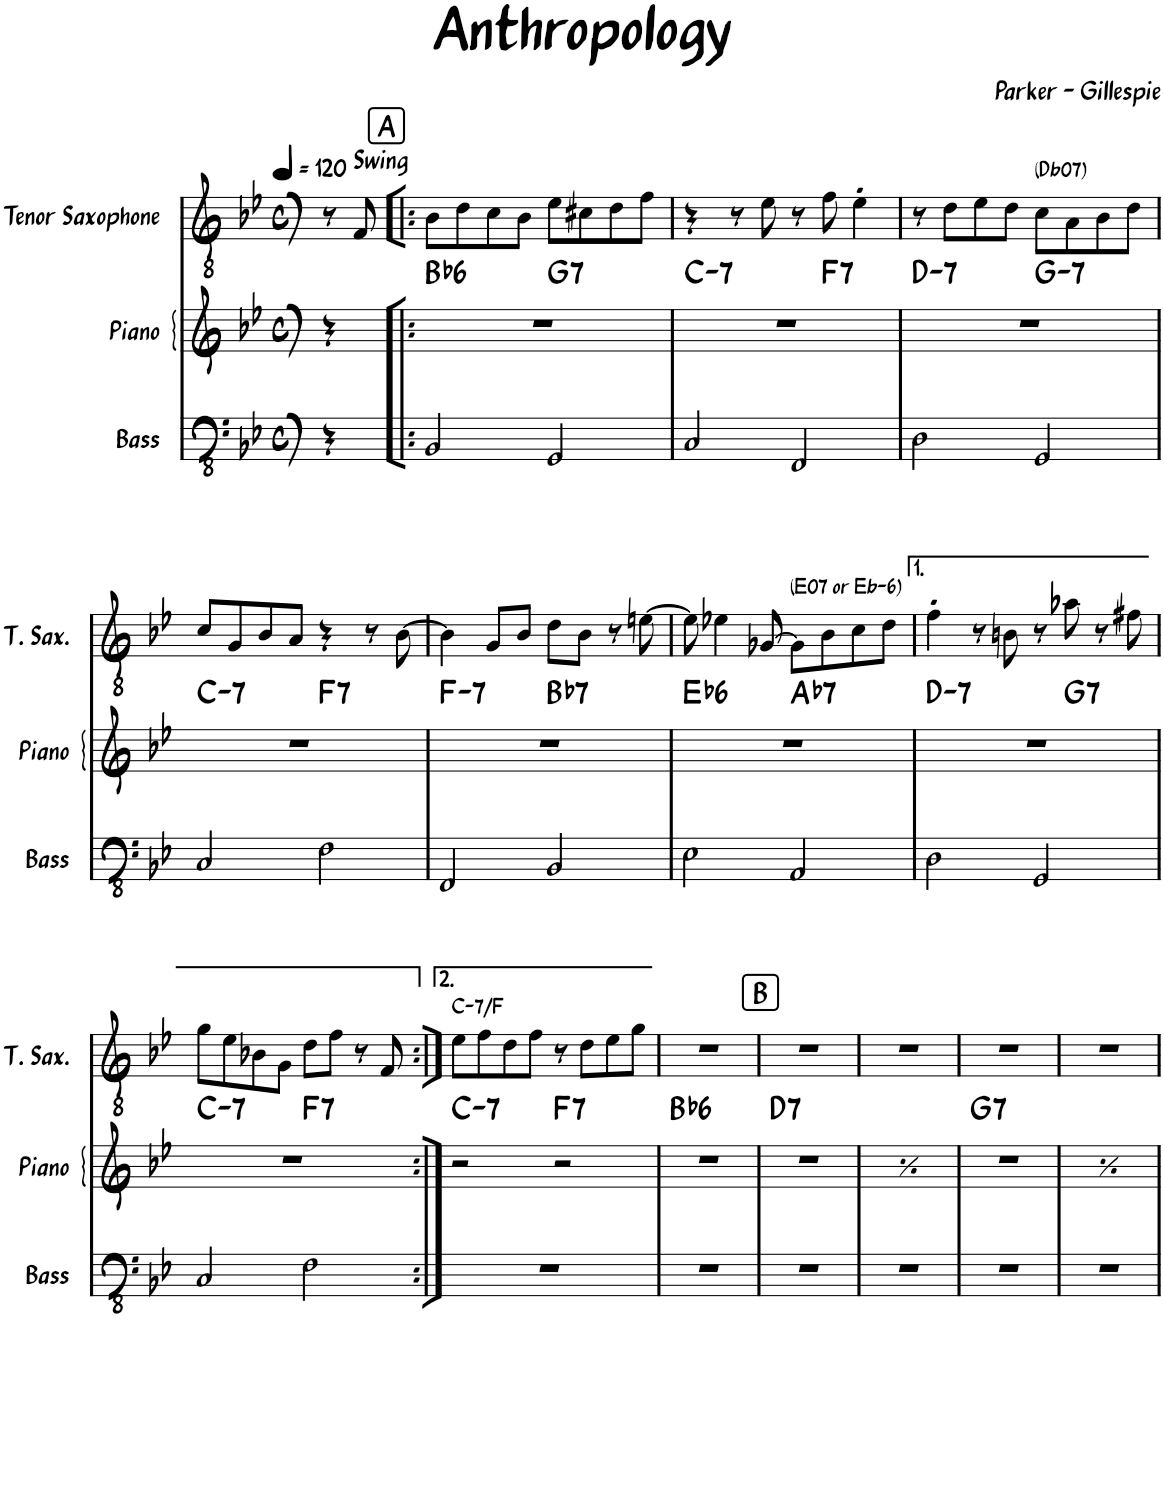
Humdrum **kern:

**kern	**kern	**harte	**kern
*part3	*part2	*part2	*part1
*staff3	*staff2	*	*staff1
*I"Bass	*I"Piano	*	*I"Tenor Saxophone
*I'Bass	*I'Piano	*	*I'T. Sax.
*clefFv4	*clefG2	*	*clefGv2
*	*	*	*ITrd8c14
*k[b-e-]	*k[b-e-]	*	*k[b-e-]
*M4/4	*M4/4	*	*M4/4
*met(c)	*met(c)	*	*met(c)
*MM120	*MM120	*	*MM120
=	=	=	=
4r	4r	.	8r
!	!	!	!LO:TX:a:B:t=Swing
.	.	.	8F/
!!LO:REH:place=s1:a:B:rj:fs=14:t=A
=1!|:	=1!|:	=1!|:	=1!|:
!	!	!LO:H:kt=6	!
*	*^	*	*
2BBB-/	1r	2ryy	Bb:maj6	8B-\L
.	.	.	.	8d\
.	.	.	.	8c\
.	.	.	.	8B-\J
!	!	!	!LO:H:kt=7	!
2GGG/	.	2ryy	G:7	8e-\L
.	.	.	.	8c#X\
.	.	.	.	8d\
.	.	.	.	8f\J
=2	=2	=2	=2	=2
!	!	!	!LO:H:kt=7	!
2CC/	1r	2ryy	C:min7	4r
.	.	.	.	8r
.	.	.	.	8e-\
2FFF/	.	8ryy	.	8r
!	!	!	!LO:H:kt=7	!
.	.	4.ryy	F:7	8f\
.	.	.	.	4e-'\
=3	=3	=3	=3	=3
!	!	!	!LO:H:kt=7	!
2DD\	1r	2ryy	D:min7	8r
.	.	.	.	8d\L
.	.	.	.	8e-\
.	.	.	.	8d\J
!	!	!	!LO:H:kt=7	!LO:TX:a:t=(Db07)
2GGG/	.	2ryy	G:min7	8c\L
.	.	.	.	8A\
.	.	.	.	8B-\
.	.	.	.	8d\J
!!LO:LB:g=z
=4	=4	=4	=4	=4
!	!	!	!LO:H:kt=7	!
2CC/	1r	2ryy	C:min7	8c/L
.	.	.	.	8G/
.	.	.	.	8B-/
.	.	.	.	8A/J
!	!	!	!LO:H:kt=7	!
2FF\	.	2ryy	F:7	4r
.	.	.	.	8r
.	.	.	.	[8B-\
=5	=5	=5	=5	=5
!	!	!	!LO:H:kt=7	!
2FFF/	1r	2ryy	F:min7	4B-\]
.	.	.	.	8G/L
.	.	.	.	8B-/J
!	!	!	!LO:H:kt=7	!
2BBB-/	.	2ryy	Bb:7	8d\L
.	.	.	.	8B-\J
.	.	.	.	8r
.	.	.	.	[8en\
=6	=6	=6	=6	=6
!	!	!	!LO:H:kt=6	!
2EE-\	1r	2ryy	Eb:maj6	8e\]
.	.	.	.	4e-X\
.	.	.	.	[8G-X/
!	!	!	!LO:H:kt=7	!LO:TX:a:t=(E07 or Eb-6)
2AAA/	.	2ryy	Ab:7	8G-\L]
.	.	.	.	8B-\
.	.	.	.	8c\
.	.	.	.	8d\J
=7	=7	=7	=7	=7
!	!	!	!LO:H:kt=7	!
2DD\	1r	2ryy	D:min7	4f'\
.	.	.	.	8r
.	.	.	.	8Bn\
2GGG/	.	8ryy	.	8r
!	!	!	!LO:H:kt=7	!
.	.	4.ryy	G:7	8a-X\
.	.	.	.	8r
.	.	.	.	8f#X\
!!LO:LB:g=z
=8	=8	=8	=8	=8
!	!	!	!LO:H:kt=7	!
2CC/	1r	2ryy	C:min7	8g\L
.	.	.	.	8e-\
.	.	.	.	8B-X\
.	.	.	.	8G\J
!	!	!	!LO:H:kt=7	!
2FF\	.	2ryy	F:7	8d\L
.	.	.	.	8f\J
.	.	.	.	8r
.	.	.	.	8F/
=9:|!	=9:|!	=9:|!	=9:|!	=9:|!
!	!	!	!LO:H:kt=7	!LO:TX:a:t=C-7/F
*	*v	*v	*	*
1r	2r	C:min7	8e-\L
.	.	.	8f\
.	.	.	8d\
.	.	.	8f\J
!	!	!LO:H:kt=7	!
.	2r	F:7	8r
.	.	.	8d\L
.	.	.	8e-\
.	.	.	8g\J
=10	=10	=10	=10
!	!	!LO:H:kt=6	!
1r	1r	Bb:maj6	1r
!!LO:REH:place=s1:a:B:rj:fs=14:t=B
=11	=11	=11	=11
!	!	!LO:H:kt=7	!
1r	1r	D:7	1r
=12	=12	=12	=12
!	!	!LO:H:kt=7	!
1r	1r	D:7	1r
=13	=13	=13	=13
!	!	!LO:H:kt=7	!
1r	1r	G:7	1r
=14	=14	=14	=14
!	!	!LO:H:kt=7	!
1r	1r	G:7	1r
=	=	=	=
*-	*-	*-	*-
